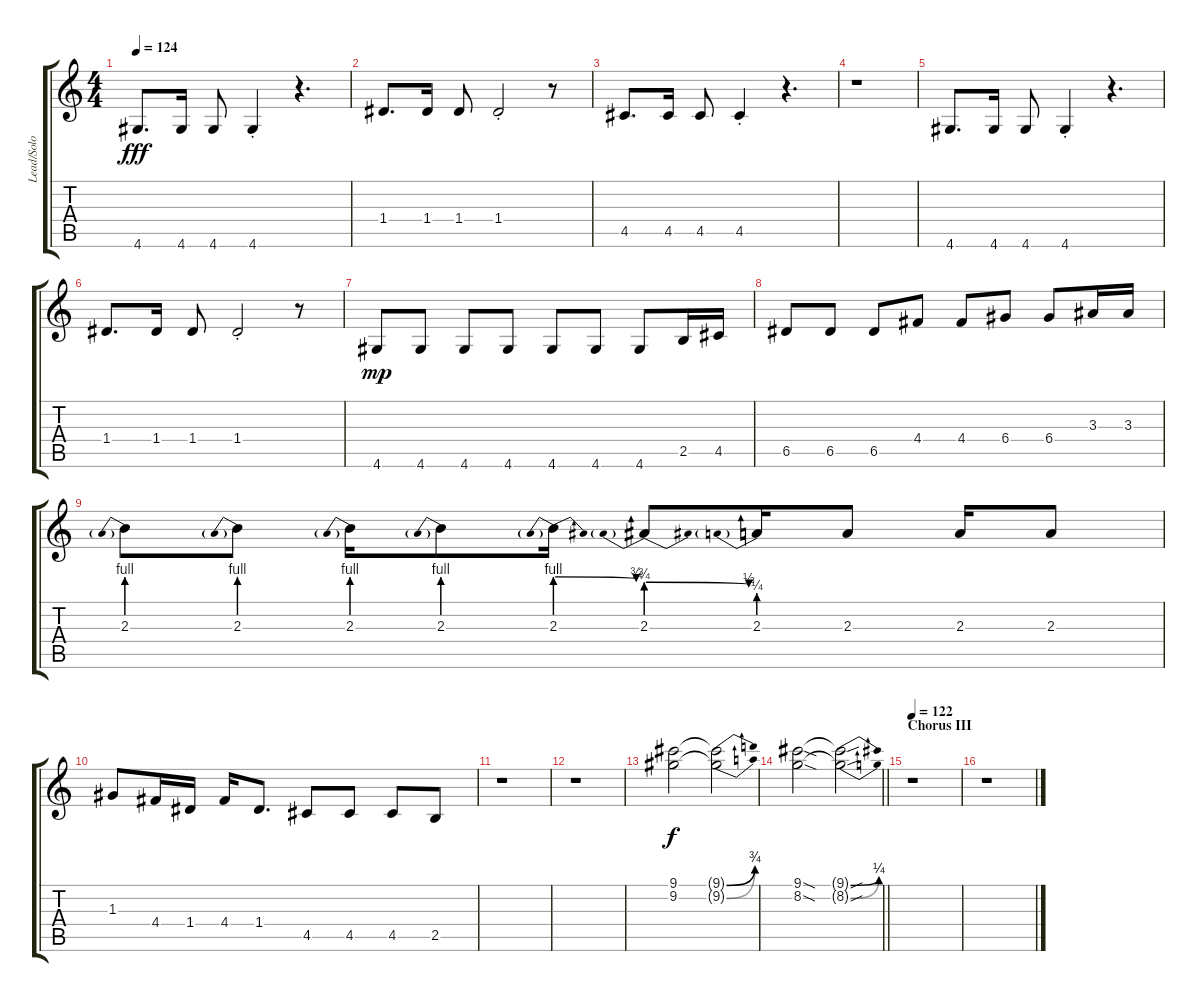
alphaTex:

\track ("Lead/Solo Guitars" "Lead/Solo ") {instrument acousticguitarnylon}
\staff {score tabs}
\tuning (E4 B3 G3 D3 A2 E2) {hide}
\ts (4 4)
\tempo 124
\clef g2
\ks c
4.6.8{d dy fff} 4.6.16 4.6.8 4.6{st}.4 r.4{d} |
1.4.8{d} 1.4.16 1.4.8 1.4{st}.2 r.8 |
4.5.8{d} 4.5.16 4.5.8 4.5{st}.4 r.4{d} |
r.1 |
4.6.8{d} 4.6.16 4.6.8 4.6{st}.4 r.4{d} |
1.4.8{d} 1.4.16 1.4.8 1.4{st}.2 r.8 |
4.6.8{dy mp volume 14 instrument distortionguitar} 4.6.8 4.6.8 4.6.8 4.6.8 4.6.8 4.6.8 2.5.16 4.5.16 |
6.5.8 6.5.8 6.5.8 4.4.8 4.4.8 6.4.8 6.4.8 3.3.16 3.3.16 |
2.3{be (prebend 0 4 60 4)}.8 2.3{be (prebend 0 4 60 4)}.8 2.3{be (prebend 0 4 60 4)}.16 2.3{be (prebend 0 4 60 4)}.8 2.3{be (prebendrelease 0 4 60 3)}.16 2.3{be (prebendrelease 0 3 60 2)}.8 2.3{be (prebend 0 1 60 1)}.16 2.3.8 2.3.16 2.3.8 |
1.3.8 4.4.16 1.4.16 4.4.16 1.4.8{d} 4.5.8 4.5.8 4.5.8 2.5.8 |
r.1 |
r.1 |
(9.1 9.2).2{dy f} (9.1{be (bend 0 0 60 3) t} 9.2{be (bend 0 0 60 3) t}).2 |
\barLineRight lightlight
(9.1{sod} 8.2{sod}).2 (9.1{be (bend 0 0 60 1) sou t} 8.2{be (bend 0 0 60 1) sou t}).2 |
\section ("" "Chorus III")
\tempo 122
r.1 |
r.1
